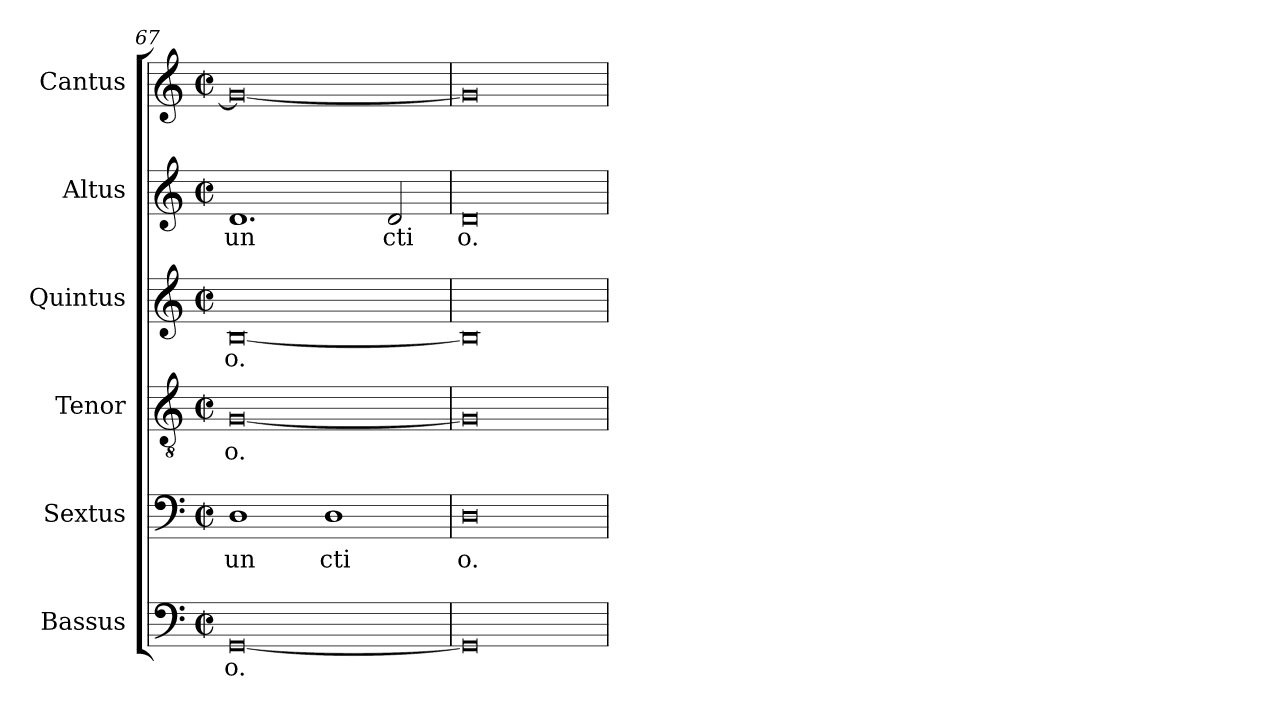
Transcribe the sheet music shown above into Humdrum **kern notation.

**kern	**text	**kern	**text	**kern	**text	**kern	**text	**kern	**text	**kern	**text
*part6	*part6	*part5	*part5	*part4	*part4	*part3	*part3	*part2	*part2	*part1	*part1
*staff6	*staff6	*staff5	*staff5	*staff4	*staff4	*staff3	*staff3	*staff2	*staff2	*staff1	*staff1
*I"Bassus	*	*I"Sextus	*	*I"Tenor	*	*I"Quintus	*	*I"Altus	*	*I"Cantus	*
*I'Bassus	*	*I'Sextus	*	*I'Tenor	*	*I'Quintus	*	*I'Altus	*	*I'Cantus	*
*clefF4	*	*clefF4	*	*clefGv2	*	*clefG2	*	*clefG2	*	*clefG2	*
*k[]	*	*k[]	*	*k[]	*	*k[]	*	*k[]	*	*k[]	*
*C:	*	*C:	*	*C:	*	*C:	*	*C:	*	*C:	*
*M2/2	*	*M2/2	*	*M2/2	*	*M2/2	*	*M2/2	*	*M2/2	*
*met(c|)	*	*met(c|)	*	*met(c|)	*	*met(c|)	*	*met(c|)	*	*met(c|)	*
=67	=67	=67	=67	=67	=67	=67	=67	=67	=67	=67	=67
!	!LO:LY:b:cj	!	!LO:LY:b:cj	!	!LO:LY:b:cj	!	!LO:LY:b:cj	!	!LO:LY:b:cj	!	!LO:LY:b:cj
[<0GG	o.	1D	un	[<0G	-o.	[<0B	o.	1.d	un	0g_<	.
!	!	!	!LO:LY:b:cj	!	!	!	!	!	!	!	!
.	.	1D	cti	.	.	.	.	.	.	.	.
!	!	!	!	!	!	!	!	!	!LO:LY:b:cj	!	!
.	.	.	.	.	.	.	.	2d/	cti	.	.
=68	=68	=68	=68	=68	=68	=68	=68	=68	=68	=68	=68
!	!LO:LY:b:cj	!	!LO:LY:b:cj	!	!LO:LY:b:cj	!	!LO:LY:b:cj	!	!LO:LY:b:cj	!	!LO:LY:b:cj
0GG]	.	0D	o.	0G]	.	0B]	.	0d	o.	0g]	.
=!	=!	=!	=!	=!	=!	=!	=!	=!	=!	=!	=!
*-	*-	*-	*-	*-	*-	*-	*-	*-	*-	*-	*-
